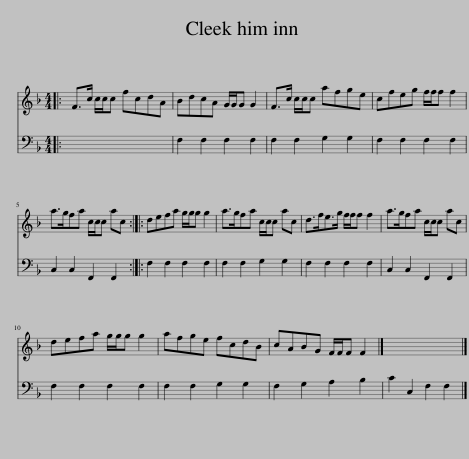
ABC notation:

X:1
%%score 1 2
L:1/8
M:4/4
I:linebreak $
K:F
V:1 treble
V:2 bass
V:1
|: F>c c/c/c fcdA | BdcA G/G/G G2 | F>c c/c/c afge | cfeg f/f/f f2 |$ a>gfa c/c/c ac :: %5
 defa g/g/g g2 | a>gfa c/c/c ac | d>fe>g f/f/f f2 | a>gfa c/c/c ac |$ defa g/g/g g2 | %10
 afge fcdB | cABG F/F/F F2 |] x8 |] %13
V:2
|: x8 | F,2 F,2 F,2 F,2 | F,2 F,2 G,2 G,2 | F,2 F,2 F,2 F,2 |$ C,2 C,2 F,,2 F,,2 :: %5
 F,2 F,2 F,2 F,2 | F,2 F,2 G,2 G,2 | F,2 F,2 F,2 F,2 | C,2 C,2 F,,2 F,,2 |$ F,2 F,2 F,2 F,2 | %10
 F,2 F,2 G,2 G,2 | F,2 G,2 A,2 B,2 |] C2 C,2 F,2 F,2 |] %13
